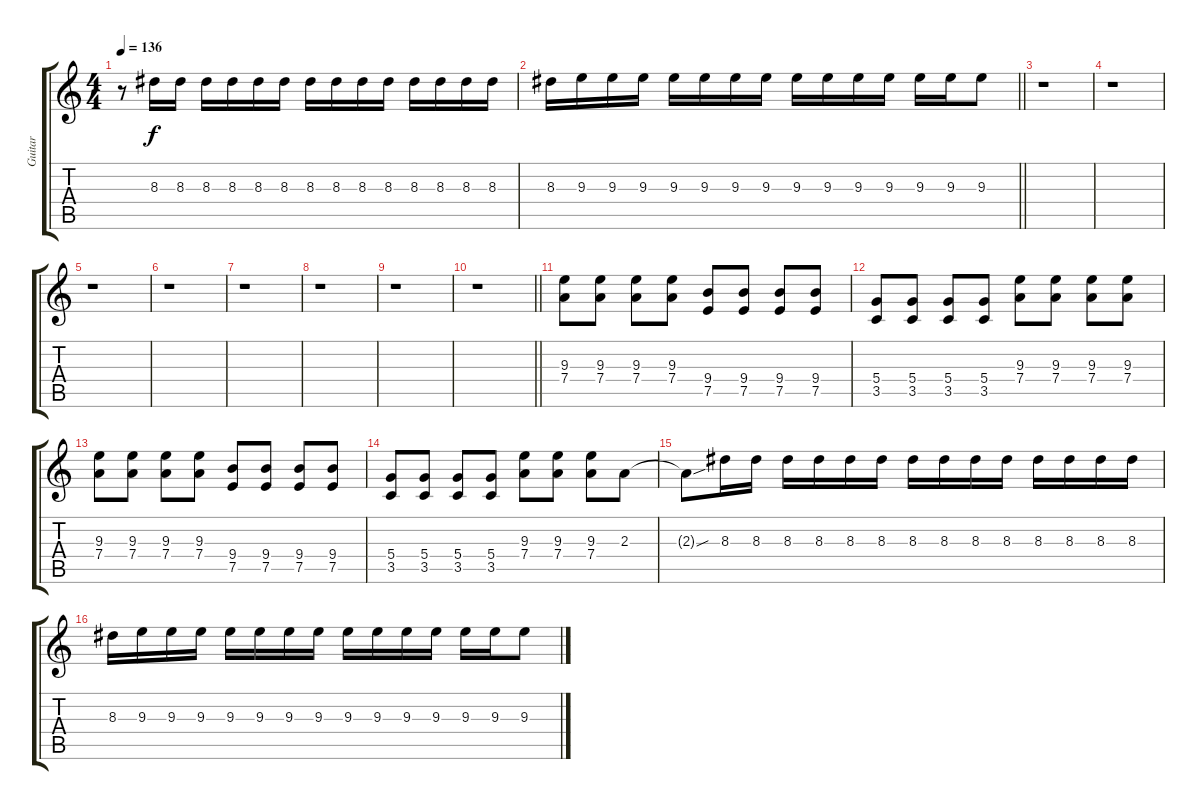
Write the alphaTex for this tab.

\track ("Guitar" "Guitar") {instrument overdrivenguitar}
\staff {score tabs}
\tuning (E4 B3 G3 D3 A2 E2) {hide}
\ts (4 4)
\tempo 136
\clef g2
\ks c
r.8{dy f} 8.3.16 8.3.16 8.3.16 8.3.16 8.3.16 8.3.16 8.3.16 8.3.16 8.3.16 8.3.16 8.3.16 8.3.16 8.3.16 8.3.16 |
\barLineRight lightlight
8.3.16 9.3.16 9.3.16 9.3.16 9.3.16 9.3.16 9.3.16 9.3.16 9.3.16 9.3.16 9.3.16 9.3.16 9.3.16 9.3.16 9.3.8 |
\section ("" "")
r.1 |
r.1 |
r.1 |
r.1 |
r.1 |
r.1 |
r.1 |
\barLineRight lightlight
r.1 |
\section ("" "")
(9.3 7.4).8 (9.3 7.4).8 (9.3 7.4).8 (9.3 7.4).8 (9.4 7.5).8 (9.4 7.5).8 (9.4 7.5).8 (9.4 7.5).8 |
(5.4 3.5).8 (5.4 3.5).8 (5.4 3.5).8 (5.4 3.5).8 (9.3 7.4).8 (9.3 7.4).8 (9.3 7.4).8 (9.3 7.4).8 |
(9.3 7.4).8 (9.3 7.4).8 (9.3 7.4).8 (9.3 7.4).8 (9.4 7.5).8 (9.4 7.5).8 (9.4 7.5).8 (9.4 7.5).8 |
(5.4 3.5).8 (5.4 3.5).8 (5.4 3.5).8 (5.4 3.5).8 (9.3 7.4).8 (9.3 7.4).8 (9.3 7.4).8 2.3.8 |
2.3{sou t}.8 8.3.16 8.3.16 8.3.16 8.3.16 8.3.16 8.3.16 8.3.16 8.3.16 8.3.16 8.3.16 8.3.16 8.3.16 8.3.16 8.3.16 |
8.3.16 9.3.16 9.3.16 9.3.16 9.3.16 9.3.16 9.3.16 9.3.16 9.3.16 9.3.16 9.3.16 9.3.16 9.3.16 9.3.16 9.3.8
